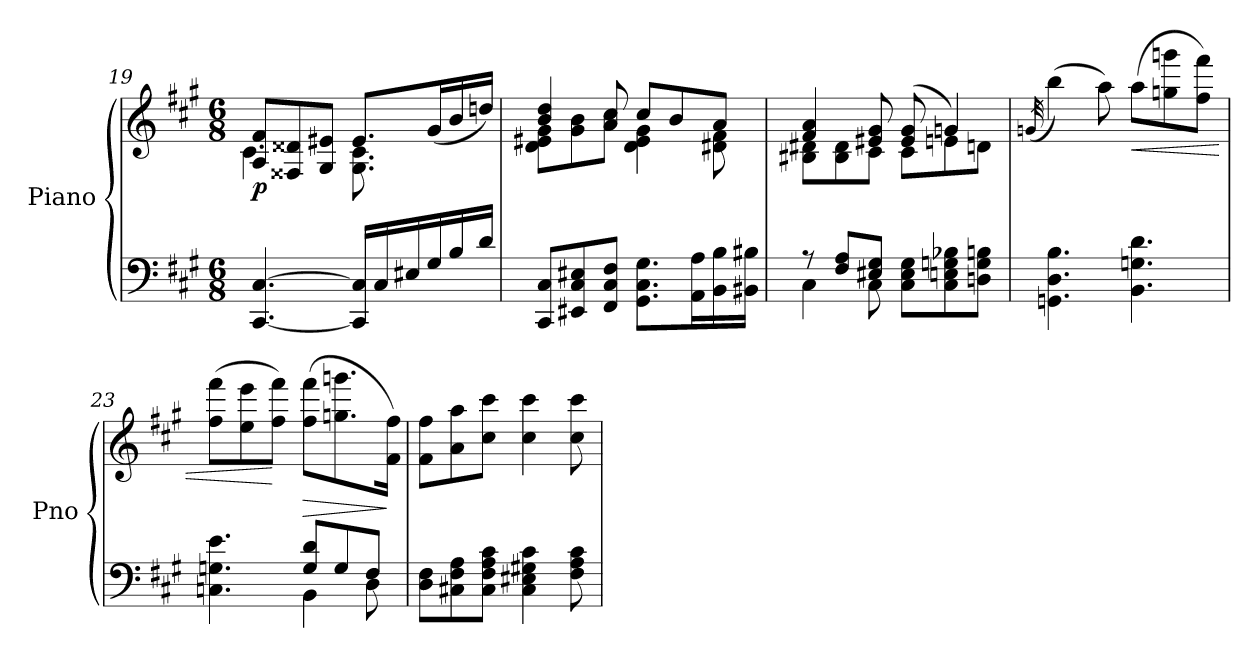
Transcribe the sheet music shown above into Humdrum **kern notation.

**kern	**kern	**dynam
*part1	*part1	*part1
*staff2	*staff1	*staff1/2
*I"Piano	*	*
*I'Pno	*	*
*clefF4	*clefG2	*
*k[f#c#g#]	*k[f#c#g#]	*
*M6/8	*M6/8	*
=19	=19	=19
*	*^	*
!	!	!	!LO:DY:b
[4.CC#/ [4.C#/	8A/ 8f#/L	4.c#\	p
.	8F##X/ 8d##X/	.	.
.	8G#/ 8e#X/J	.	.
16CC#/] 16C#/]LL	8.e#/L	8.G#\ 8.c#\	.
16C#/	.	.	.
16E#X/	.	.	.
16G#/	(16g#/L	8.ryy	.
16B/	16b/	.	.
16d/JJ	16ddn/JJ)	.	.
=20	=20	=20	=20
8CC#/ 8C#/L	4b/ 4dd/	8d\ 8e#X\ 8g#\L	.
8EE#X/ 8C#/ 8E#X/	.	8g#\ 8b\	.
8FF#/ 8C#/ 8F#/J	8a/ 8cc#/	8a\ 8cc#\J	.
8.GG#\ 8.C#\ 8.G#\L	8cc#/L	4d\ 4e#\ 4g#\	.
.	8b/	.	.
16AA\ 16A\L	.	.	.
16BB\ 16B\	8a/J	8d#X\ 8f#\	.
16BB#X\ 16B#X\JJ	.	.	.
!!LO:PB:g=z	!!
=21	=21	=21	=21
*^	*	*	*
8r	4C#\	4f#/ 4a/	8B#X\ 8d#X\L	.
8F#/ 8A/L	.	.	8B#\ 8d#\	.
8E#X/ 8G#/J	8C#\	8e#X/ 8g#/	8c#\J	.
8C#\ 8E#\ 8G#\L	4.ryy	(8e#/ 8g#/	8c#\L	.
8C#\ 8En\ 8Gn\ 8B-X\	.	4gn/)	8en\	.
8Dn\ 8G\ 8Bn\J	.	.	8dn\J	.
*v	*v	*	*	*
*	*v	*v	*
=22	=22	=22
.	(>32qgn/	.
4.GGn\ 4.D\ 4.B\	(4bb\)	.
.	8aa\)	.
!	!	!LO:HP:b
4.BB\ 4.Gn\ 4.d\	(8aa\L	<
.	8ggn\ 8gggn\	.
.	8ff#\ 8fff#\J)	.
=23	=23	=23
*^	*	*
4.Cn\ 4.Gn\ 4.e\	4.ryy	(8ff#\ 8fff#\L	.
.	.	8ee\ 8eee\	.
.	.	8ff#\ 8fff#\J)	[
!	!	!	!LO:HP:b
8G/ 8d/L	4BB\	(8ff#\ 8fff#\L	>
8G/	.	8.ggn\ 8.gggn\	.
8F#/J	8D\	.	.
.	.	16f#\ 16ff#\Jk)	]
*v	*v	*	*
=24	=24	=24
8D\ 8F#\L	8f#\ 8ff#\L	.
8C#X\ 8F#\ 8A\	8a\ 8aa\	.
8C#\ 8F#\ 8A\ 8c#\J	8cc#\ 8ccc#\J	.
4C#\ 4E#X\ 4G#X\ 4c#\	4cc#\ 4ccc#\	.
8F#\ 8A\ 8c#\	8cc#\ 8ccc#\	.
=	=	=
*-	*-	*-
